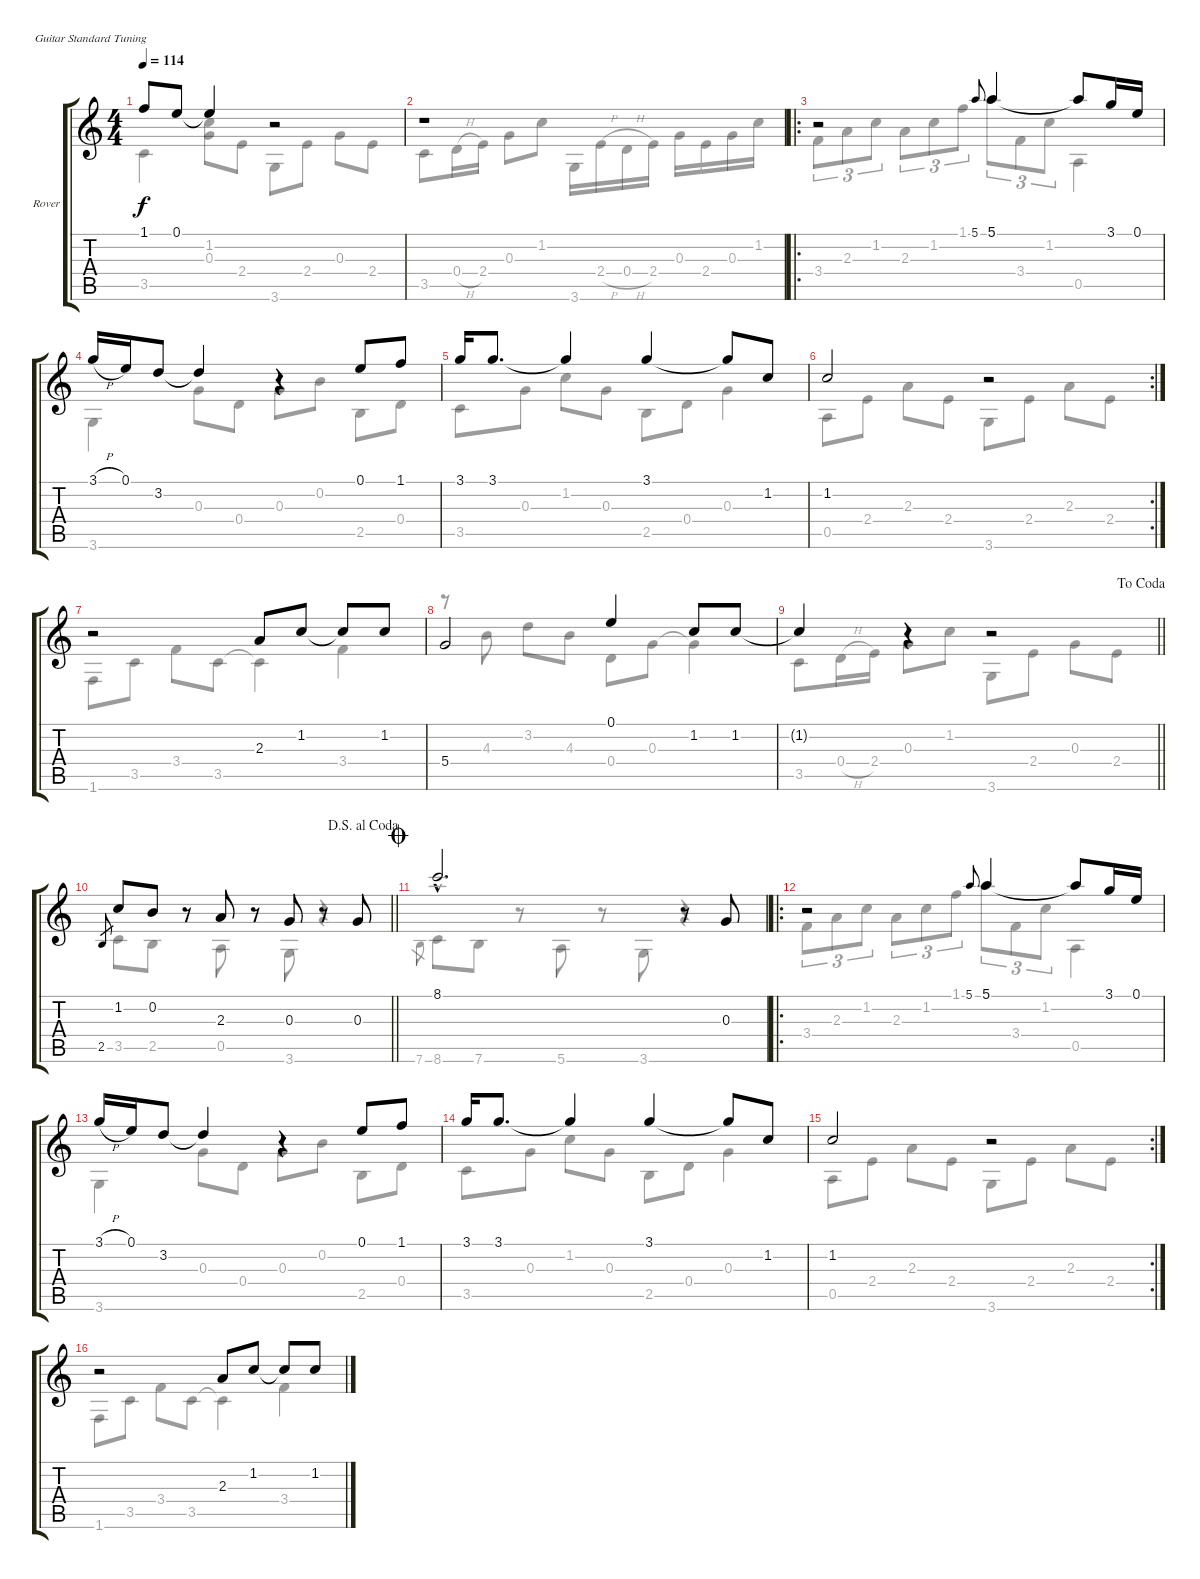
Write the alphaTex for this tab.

\bracketExtendMode groupsimilarinstruments
\firstSystemTrackNameOrientation horizontal
\otherSystemsTrackNameOrientation horizontal
\track ("Rover" "Rover") {instrument acousticguitarsteel}
\staff {score tabs}
\tuning (E4 B3 G3 D3 A2 E2)
\voice
\ts (4 4)
\tempo 114
\clef g2
\ks c
1.1.8{dy f} 0.1.8 0.1{t}.4 r.2 |
r.1 |
\ro
r.2 5.1.8{gr onbeat} 5.1.4 5.1{t}.8 3.1.16 0.1.16 |
3.1{h}.16 0.1.16 3.2.8 3.2{t}.4 r.4 0.1.8 1.1.8 |
3.1.16 3.1.8{d} 3.1{t}.4 3.1.4 3.1{t}.8 1.2.8 |
\rc 2
1.2.2 r.2 |
r.2 2.3.8 1.2.8 1.2{t}.8 1.2.8 |
5.4.2 0.1.4 1.2.8 1.2.8 |
\jump dacoda
\barLineRight lightlight
1.2{t}.4 r.4 r.2 |
\jump dalsegnoalcoda
\barLineRight lightlight
2.5.8{gr} 1.2.8 0.2.8 r.8 2.3.8 r.8 0.3.8 r.8 0.3.8 |
\jump coda
8.1{hac}.2{d} r.8 0.3.8 |
\ro
r.2 5.1.8{gr onbeat} 5.1.4 5.1{t}.8 3.1.16 0.1.16 |
3.1{h}.16 0.1.16 3.2.8 3.2{t}.4 r.4 0.1.8 1.1.8 |
3.1.16 3.1.8{d} 3.1{t}.4 3.1.4 3.1{t}.8 1.2.8 |
\rc 2
1.2.2 r.2 |
r.2 2.3.8 1.2.8 1.2{t}.8 1.2.8
\voice
\clef g2
\ottava regular
\simile none
\ks c
3.5.4{dy f} (1.2 0.3).8 2.4.8 3.6.8 2.4.8 0.3.8 2.4.8 |
3.5.8 0.4{h}.16 2.4.16 0.3.8 1.2.8 3.6.16 2.4{h}.16 0.4{h}.16 2.4.16 0.3.16 2.4.16 0.3.16 1.2.16 |
3.4.8{tu (3 2)} 2.3.8{tu (3 2)} 1.2.8{tu (3 2)} 2.3.8{tu (3 2)} 1.2.8{tu (3 2)} 1.1.8{tu (3 2)} 5.1.8{tu (3 2)} 3.4.8{tu (3 2)} 1.2.8{tu (3 2)} 0.5.4 |
3.6.4 0.3.8 0.4.8 0.3.8 0.2.8 2.5.8 0.4.8 |
3.5.8 0.3.8 1.2.8 0.3.8 2.5.8 0.4.8 0.3.4 |
0.5.8 2.4.8 2.3.8 2.4.8 3.6.8 2.4.8 2.3.8 2.4.8 |
1.6.8 3.5.8 3.4.8 3.5.8 3.5{t}.4 3.4.4 |
r.8 4.3.8 3.2.8 4.3.8 0.4.8 0.3.8 0.3{t}.4 |
\barLineRight lightlight
3.5.8 0.4{h}.16 2.4.16 0.3.8 1.2.8 3.6.8 2.4.8 0.3.8 2.4.8 |
\barLineRight lightlight
3.5.8 2.5.8 r.8 0.5.8 r.8 3.6.8 r.4 |
7.6.8{gr} 8.6.8 7.6.8 r.8 5.6.8 r.8 3.6.8 r.4 |
3.4.8{tu (3 2)} 2.3.8{tu (3 2)} 1.2.8{tu (3 2)} 2.3.8{tu (3 2)} 1.2.8{tu (3 2)} 1.1.8{tu (3 2)} 5.1.8{tu (3 2)} 3.4.8{tu (3 2)} 1.2.8{tu (3 2)} 0.5.4 |
3.6.4 0.3.8 0.4.8 0.3.8 0.2.8 2.5.8 0.4.8 |
3.5.8 0.3.8 1.2.8 0.3.8 2.5.8 0.4.8 0.3.4 |
0.5.8 2.4.8 2.3.8 2.4.8 3.6.8 2.4.8 2.3.8 2.4.8 |
1.6.8 3.5.8 3.4.8 3.5.8 3.5{t}.4 3.4.4
